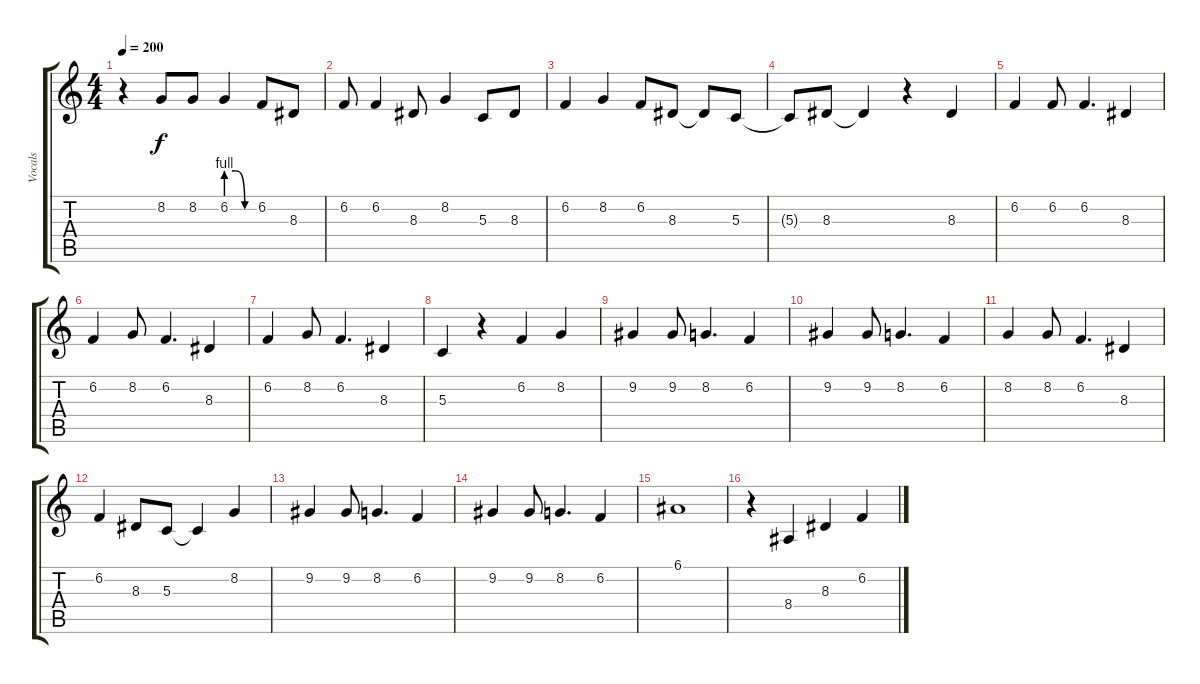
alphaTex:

\track ("Vocals" "Vocals") {instrument lead2sawtooth}
\staff {score tabs}
\tuning (E4 B3 G3 D3 A2 E2) {hide}
\ts (4 4)
\section ("" "")
\tempo 200
\clef g2
\ks c
r.4{dy f} 8.2.8 8.2.8 6.2{be (custom 0 4 20 4 40 0 60 0)}.4 6.2.8 8.3.8 |
6.2.8 6.2.4 8.3.8 8.2.4 5.3.8 8.3.8 |
6.2.4 8.2.4 6.2.8 8.3.8 8.3{t}.8 5.3.8 |
5.3{t}.8 8.3.8 8.3{t}.4 r.4 8.3.4 |
6.2.4 6.2.8 6.2.4{d} 8.3.4 |
6.2.4 8.2.8 6.2.4{d} 8.3.4 |
6.2.4 8.2.8 6.2.4{d} 8.3.4 |
5.3.4 r.4 6.2.4 8.2.4 |
\section ("" "")
9.2.4 9.2.8 8.2.4{d} 6.2.4 |
9.2.4 9.2.8 8.2.4{d} 6.2.4 |
8.2.4 8.2.8 6.2.4{d} 8.3.4 |
6.2.4 8.3.8 5.3.8 5.3{t}.4 8.2.4 |
9.2.4 9.2.8 8.2.4{d} 6.2.4 |
9.2.4 9.2.8 8.2.4{d} 6.2.4 |
6.1.1 |
r.4 8.4.4 8.3.4 6.2.4
